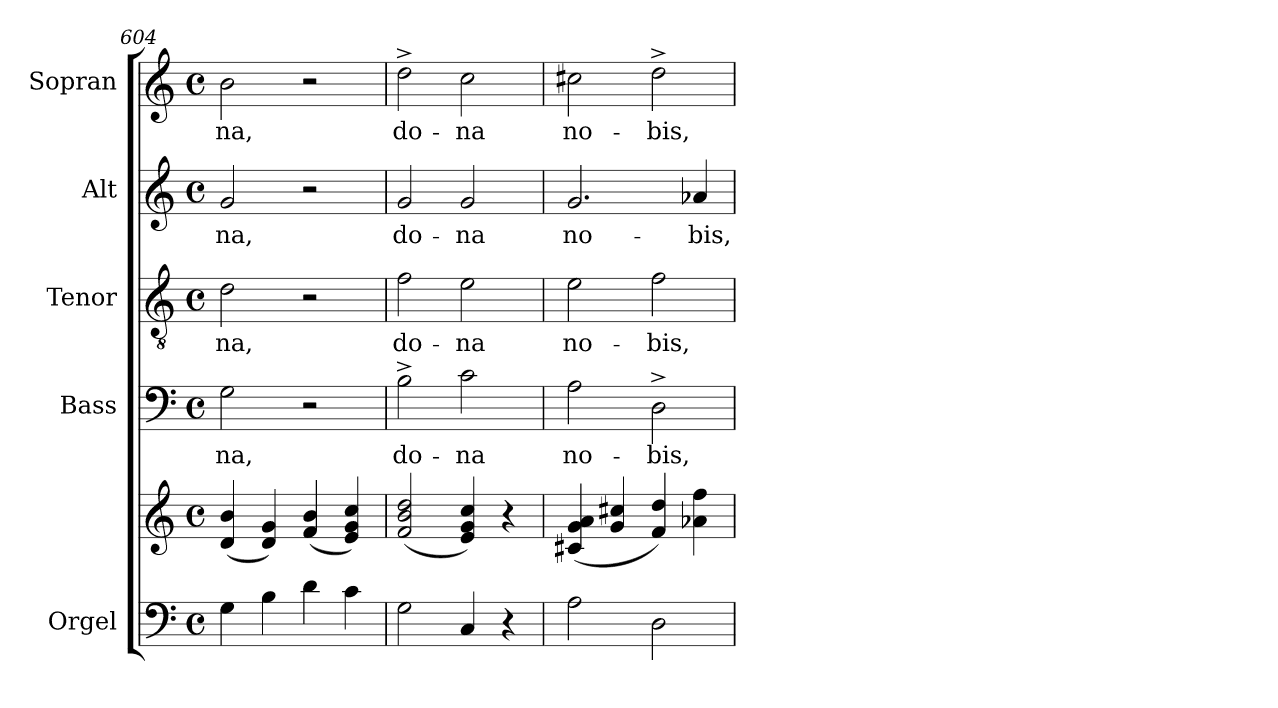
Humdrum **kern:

**kern	**kern	**kern	**text	**kern	**text	**kern	**text	**kern	**text
*part5	*part5	*part4	*part4	*part3	*part3	*part2	*part2	*part1	*part1
*staff6	*staff5	*staff4	*staff4	*staff3	*staff3	*staff2	*staff2	*staff1	*staff1
*I"Orgel	*	*I"Bass	*	*I"Tenor	*	*I"Alt	*	*I"Sopran	*
*I'Org.	*	*I'B.	*	*I'T.	*	*I'A.	*	*I'S.	*
!!LO:PB:g=z
*clefF4	*clefG2	*clefF4	*	*clefGv2	*	*clefG2	*	*clefG2	*
*k[]	*k[]	*k[]	*	*k[]	*	*k[]	*	*k[]	*
*C:	*C:	*C:	*	*C:	*	*C:	*	*C:	*
*M4/4	*M4/4	*M4/4	*	*M4/4	*	*M4/4	*	*M4/4	*
*met(c)	*met(c)	*met(c)	*	*met(c)	*	*met(c)	*	*met(c)	*
=604	=604	=604	=604	=604	=604	=604	=604	=604	=604
!	!	!	!LO:LY:b	!	!LO:LY:b	!	!LO:LY:b	!	!LO:LY:b
4G\	(<4d/ 4b/	2G\	-na,	2d\	-na,	2g/	-na,	2b\	-na,
4B\	4d/ 4g/)	.	.	.	.	.	.	.	.
4d\	(<4f/ 4b/	2r	.	2r	.	2r	.	2r	.
4c\	4e/ 4g/ 4cc/)	.	.	.	.	.	.	.	.
=605	=605	=605	=605	=605	=605	=605	=605	=605	=605
!	!	!	!LO:LY:b	!	!LO:LY:b	!	!LO:LY:b	!	!LO:LY:b
2G\	(<2f/ 2b/ 2dd/	2B^>\	do-	2f\	do-	2g/	do-	2dd^>\	do-
!	!	!	!LO:LY:b	!	!LO:LY:b	!	!LO:LY:b	!	!LO:LY:b
4C/	4e/ 4g/ 4cc/)	2c\	-na	2e\	-na	2g/	-na	2cc\	-na
4r	4r	.	.	.	.	.	.	.	.
=606	=606	=606	=606	=606	=606	=606	=606	=606	=606
!	!	!	!LO:LY:b	!	!LO:LY:b	!	!LO:LY:b	!	!LO:LY:b
2A\	(<4c#X/ 4g/ 4a/	2A\	no-	2e\	no-	2.g/	no-	2cc#X\	no-
.	4g/ 4cc#X/	.	.	.	.	.	.	.	.
!	!	!	!LO:LY:b	!	!LO:LY:b	!	!	!	!LO:LY:b
2D\	4f/ 4dd/)	2D^>\	-bis,	2f\	-bis,	.	.	2dd^>\	-bis,
!	!	!	!	!	!	!	!LO:LY:b	!	!
.	4a-X\ 4ff\	.	.	.	.	4a-X/	-bis,	.	.
=	=	=	=	=	=	=	=	=	=
*-	*-	*-	*-	*-	*-	*-	*-	*-	*-
